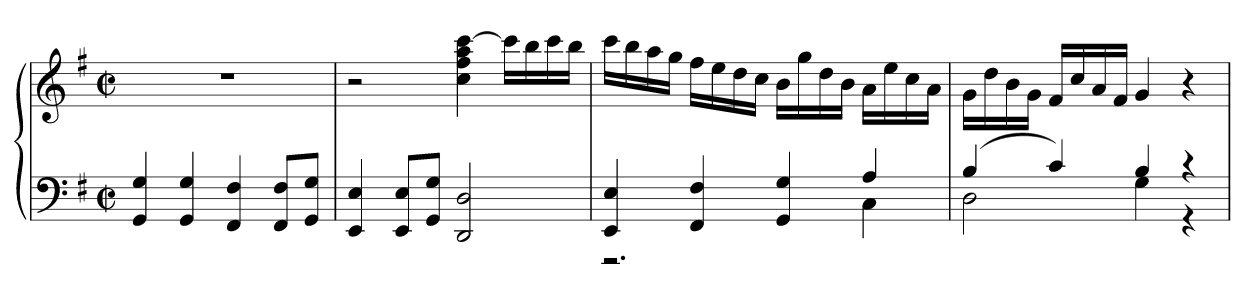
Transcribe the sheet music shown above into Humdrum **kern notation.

**kern	**kern
*part1	*part1
*staff2	*staff1
*clefF4	*clefG2
*k[f#]	*k[f#]
*G:	*G:
*M2/2	*M2/2
*met(c|)	*met(c|)
=	=
4GG 4G	1r
4GG 4G	.
4FF# 4F#	.
8FF# 8F#L	.
8GG 8GJ	.
=49	=49
4EE 4E	2r
8EE 8EL	.
8GG 8GJ	.
2DD 2D	4cc 4ff# 4aa [4ccc
.	16cccLL]
.	16bb
.	16ccc
.	16bbJJ
=50	=50
*^	*
4EE 4E	2.r	16cccLL
.	.	16bb
.	.	16aa
.	.	16ggJJ
4FF# 4F#	.	16ff#LL
.	.	16ee
.	.	16dd
.	.	16ccJJ
4GG 4G	.	16bLL
.	.	16gg
.	.	16dd
.	.	16bJJ
4A	4C	16aLL
.	.	16ee
.	.	16cc
.	.	16aJJ
=51	=51	=51
(4B	2D	16gLL
.	.	16dd
.	.	16b
.	.	16gJJ
4c)	.	16f#LL
.	.	16cc
.	.	16a
.	.	16f#JJ
4B	4G	4g
4r	4r	4r
*v	*v	*
=	=
*-	*-
